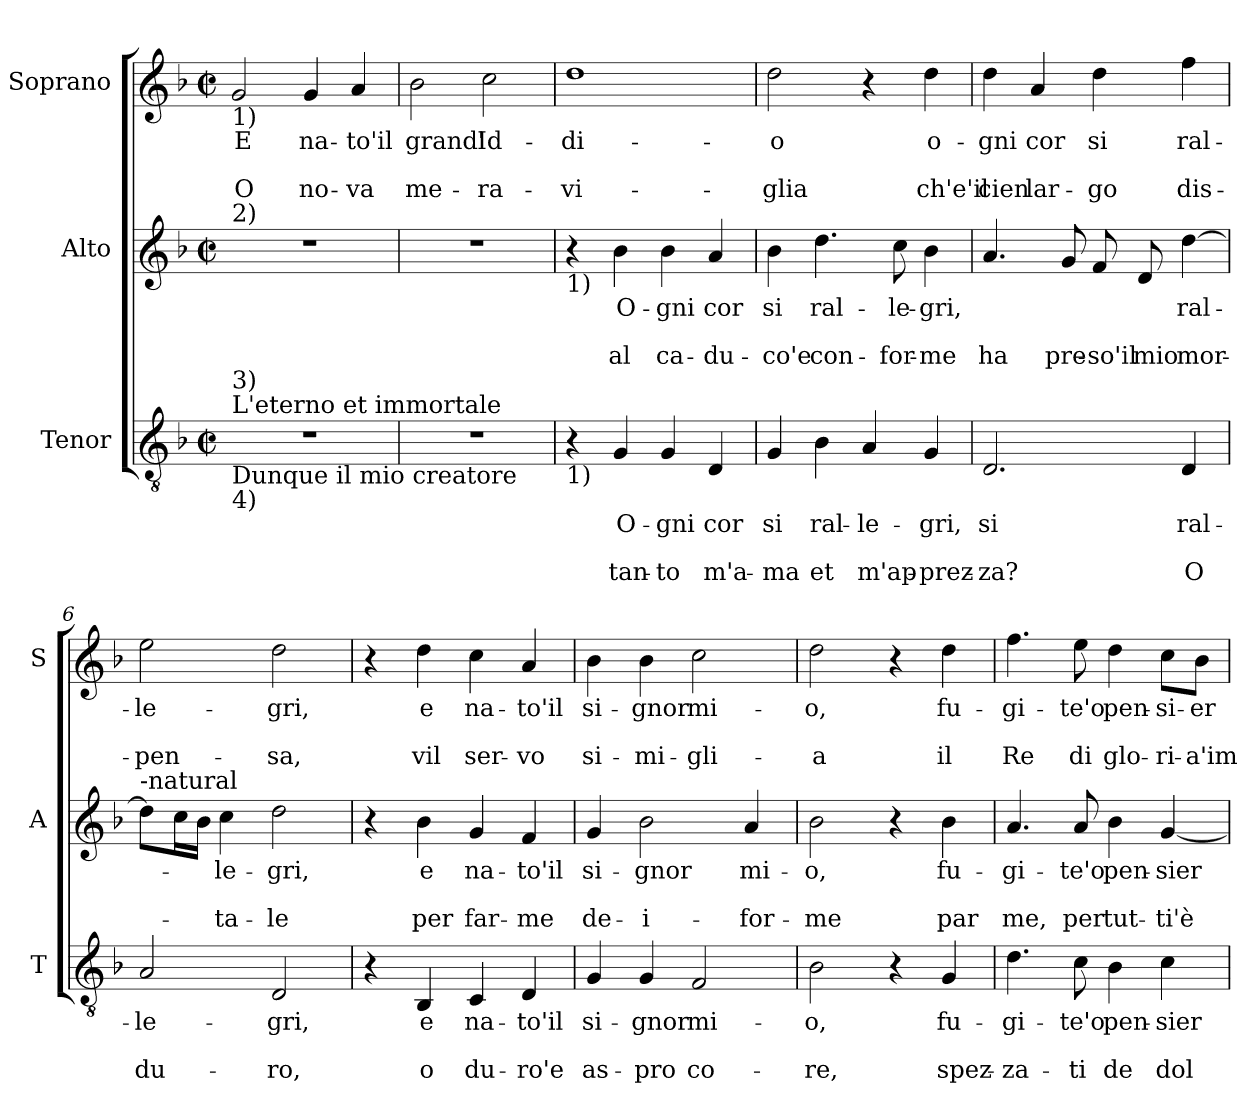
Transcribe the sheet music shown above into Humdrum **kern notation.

**kern	**text	**text	**text	**kern	**text	**text	**text	**kern	**text	**text	**text
*part3	*part3	*part3	*part3	*part2	*part2	*part2	*part2	*part1	*part1	*part1	*part1
*staff3	*staff3	*staff3	*staff3	*staff2	*staff2	*staff2	*staff2	*staff1	*staff1	*staff1	*staff1
*I"Tenor	*	*	*	*I"Alto	*	*	*	*I"Soprano	*	*	*
*I'T	*	*	*	*I'A	*	*	*	*I'S	*	*	*
*clefGv2	*	*	*	*clefG2	*	*	*	*clefG2	*	*	*
*k[b-]	*	*	*	*k[b-]	*	*	*	*k[b-]	*	*	*
*F:	*	*	*	*F:	*	*	*	*F:	*	*	*
*M2/2	*	*	*	*M2/2	*	*	*	*M2/2	*	*	*
*met(c|)	*	*	*	*met(c|)	*	*	*	*met(c|)	*	*	*
=1	=1	=1	=1	=1	=1	=1	=1	=1	=1	=1	=1
!	!	!	!	!	!	!	!	!LO:TX:b:t=1)	!	!	!
!	!	!	!	!LO:TX:a:t=2)	!	!	!	!	!	!	!
!LO:TX:a:t=L'eterno et immortale	!	!	!	!	!	!	!	!	!	!	!
!LO:TX:b:t=Dunque il mio creatore	!	!	!	!	!	!	!	!	!	!	!
!LO:TX:a:t=3)	!	!	!	!	!	!	!	!	!	!	!
!LO:TX:b:t=4)	!	!	!	!	!	!	!	!	!	!	!
!	!	!	!	!	!	!	!	!	!LO:LY:b	!	!LO:LY:b
1r	.	.	.	1r	.	.	.	2g/	E	.	O
!	!	!	!	!	!	!	!	!	!LO:LY:b	!	!LO:LY:b
.	.	.	.	.	.	.	.	4g/	na-	.	no-
!	!	!	!	!	!	!	!	!	!LO:LY:b	!	!LO:LY:b
.	.	.	.	.	.	.	.	4a/	-to'il	.	-va
=2	=2	=2	=2	=2	=2	=2	=2	=2	=2	=2	=2
!	!	!	!	!	!	!	!	!	!LO:LY:b	!	!LO:LY:b
1r	.	.	.	1r	.	.	.	2b-\	grand'	.	me-
!	!	!	!	!	!	!	!	!	!LO:LY:b	!	!LO:LY:b
.	.	.	.	.	.	.	.	2cc\	Id-	.	-ra-
=3	=3	=3	=3	=3	=3	=3	=3	=3	=3	=3	=3
!	!	!	!	!LO:TX:b:t=1)	!	!	!	!	!	!	!
!LO:TX:b:t=1)	!	!	!	!	!	!	!	!	!	!	!
!	!	!	!	!	!	!	!	!	!LO:LY:b	!	!LO:LY:b
4r	.	.	.	4r	.	.	.	1dd	-di-	.	-vi-
!	!LO:LY:b	!	!LO:LY:b	!	!LO:LY:b	!	!LO:LY:b	!	!	!	!
4G/	O-	.	tan-	4b-\	O-	.	al	.	.	.	.
!	!LO:LY:b	!	!LO:LY:b	!	!LO:LY:b	!	!LO:LY:b	!	!	!	!
4G/	-gni	.	-to	4b-\	-gni	.	ca-	.	.	.	.
!	!LO:LY:b	!	!LO:LY:b	!	!LO:LY:b	!	!LO:LY:b	!	!	!	!
4D/	cor	.	m'a-	4a/	cor	.	-du-	.	.	.	.
=4	=4	=4	=4	=4	=4	=4	=4	=4	=4	=4	=4
!	!LO:LY:b	!	!LO:LY:b	!	!LO:LY:b	!	!LO:LY:b	!	!LO:LY:b	!	!LO:LY:b
4G/	si	.	-ma	4b-\	si	.	-co'e	2dd\	-o	.	-glia
!	!LO:LY:b	!	!LO:LY:b	!	!LO:LY:b	!	!LO:LY:b	!	!	!	!
4B-\	ral-	.	et	4.dd\	ral-	.	con-	.	.	.	.
!	!LO:LY:b	!	!LO:LY:b	!	!	!	!	!	!	!	!
4A/	-le-	.	m'ap-	.	.	.	.	4r	.	.	.
!	!	!	!	!	!LO:LY:b	!	!LO:LY:b	!	!	!	!
.	.	.	.	8cc\	-le-	.	-for-	.	.	.	.
!	!LO:LY:b	!	!LO:LY:b	!	!LO:LY:b	!	!LO:LY:b	!	!LO:LY:b	!	!LO:LY:b
4G/	-gri,	.	-prez-	4b-\	-gri,	.	-me	4dd\	o-	.	ch'e'il
=5	=5	=5	=5	=5	=5	=5	=5	=5	=5	=5	=5
!	!LO:LY:b	!	!LO:LY:b	!	!	!	!LO:LY:b	!	!LO:LY:b	!	!LO:LY:b
2.D/	si	.	-za?	4.a/	.	.	ha	4dd\	-gni	.	cien
!	!	!	!	!	!	!	!	!	!LO:LY:b	!	!LO:LY:b
.	.	.	.	.	.	.	.	4a/	cor	.	lar-
!	!	!	!	!	!	!	!LO:LY:b	!	!	!	!
.	.	.	.	8g/	.	.	pre-	.	.	.	.
!	!	!	!	!	!	!	!LO:LY:b	!	!LO:LY:b	!	!LO:LY:b
.	.	.	.	8f/	.	.	-so'il	4dd\	si	.	-go
!	!	!	!	!	!	!	!LO:LY:b	!	!	!	!
.	.	.	.	8d/	.	.	mio	.	.	.	.
!	!LO:LY:b	!	!LO:LY:b	!	!LO:LY:b	!	!LO:LY:b	!	!LO:LY:b	!	!LO:LY:b
4D/	ral-	.	O	[4dd\	ral-	.	mor-	4ff\	ral-	.	dis-
!!LO:LB:g=z
=6	=6	=6	=6	=6	=6	=6	=6	=6	=6	=6	=6
!	!	!	!	!LO:TX:a:t=-natural	!	!	!	!	!	!	!
!	!LO:LY:b	!	!LO:LY:b	!	!	!	!	!	!LO:LY:b	!	!LO:LY:b
2A/	-le-	.	du-	8dd\L]	.	.	.	2ee\	-le-	.	-pen-
.	.	.	.	16cc\L	.	.	.	.	.	.	.
.	.	.	.	16b-\JJ	.	.	.	.	.	.	.
!	!	!	!	!	!LO:LY:b	!	!LO:LY:b	!	!	!	!
.	.	.	.	4cc\	-le-	.	-ta-	.	.	.	.
!	!LO:LY:b	!	!LO:LY:b	!	!LO:LY:b	!	!LO:LY:b	!	!LO:LY:b	!	!LO:LY:b
2D/	-gri,	.	-ro,	2dd\	-gri,	.	-le	2dd\	-gri,	.	-sa,
=7	=7	=7	=7	=7	=7	=7	=7	=7	=7	=7	=7
!	!	!	!	!	!	!	!	!	!	!	!LO:LY:b
4r	.	.	.	4r	.	.	.	4r	.	.	al
!	!LO:LY:b	!	!LO:LY:b	!	!LO:LY:b	!	!LO:LY:b	!	!LO:LY:b	!	!LO:LY:b
4BB-/	e	.	o	4b-\	e	.	per	4dd\	e	.	vil
!	!LO:LY:b	!	!LO:LY:b	!	!LO:LY:b	!	!LO:LY:b	!	!LO:LY:b	!	!LO:LY:b
4C/	na-	.	du-	4g/	na-	.	far-	4cc\	na-	.	ser-
!	!LO:LY:b	!	!LO:LY:b	!	!LO:LY:b	!	!LO:LY:b	!	!LO:LY:b	!	!LO:LY:b
4D/	-to'il	.	-ro'e	4f/	-to'il	.	-me	4a/	-to'il	.	-vo
=8	=8	=8	=8	=8	=8	=8	=8	=8	=8	=8	=8
!	!LO:LY:b	!	!LO:LY:b	!	!LO:LY:b	!	!LO:LY:b	!	!LO:LY:b	!	!LO:LY:b
4G/	si-	.	as-	4g/	si-	.	de-	4b-\	si-	.	si-
!	!LO:LY:b	!	!LO:LY:b	!	!LO:LY:b	!	!LO:LY:b	!	!LO:LY:b	!	!LO:LY:b
4G/	-gnor	.	-pro	2b-\	-gnor	.	-i-	4b-\	-gnor	.	-mi-
!	!LO:LY:b	!	!LO:LY:b	!	!	!	!	!	!LO:LY:b	!	!LO:LY:b
2F/	mi-	.	co-	.	.	.	.	2cc\	mi-	.	-gli-
!	!	!	!	!	!LO:LY:b	!	!LO:LY:b	!	!	!	!
.	.	.	.	4a/	mi-	.	-for-	.	.	.	.
=9	=9	=9	=9	=9	=9	=9	=9	=9	=9	=9	=9
!	!LO:LY:b	!	!LO:LY:b	!	!LO:LY:b	!	!LO:LY:b	!	!LO:LY:b	!	!LO:LY:b
2B-\	-o,	.	-re,	2b-\	-o,	.	-me	2dd\	-o,	.	-a
4r	.	.	.	4r	.	.	.	4r	.	.	.
!	!LO:LY:b	!	!LO:LY:b	!	!LO:LY:b	!	!LO:LY:b	!	!LO:LY:b	!	!LO:LY:b
4G/	fu-	.	spez-	4b-\	fu-	.	par	4dd\	fu-	.	il
=10	=10	=10	=10	=10	=10	=10	=10	=10	=10	=10	=10
!	!LO:LY:b	!	!LO:LY:b	!	!LO:LY:b	!	!LO:LY:b	!	!LO:LY:b	!	!LO:LY:b
4.d\	-gi-	.	-za-	4.a/	-gi-	.	me,	4.ff\	-gi-	.	Re
!	!LO:LY:b	!	!LO:LY:b	!	!LO:LY:b	!	!LO:LY:b	!	!LO:LY:b	!	!LO:LY:b
8c\	-te'o	.	-ti	8a/	-te'o	.	per	8ee\	-te'o	.	di
!	!LO:LY:b	!	!LO:LY:b	!	!LO:LY:b	!	!LO:LY:b	!	!LO:LY:b	!	!LO:LY:b
4B-\	pen-	.	de	4b-\	pen-	.	tut-	4dd\	pen-	.	glo-
!	!LO:LY:b	!	!LO:LY:b	!	!LO:LY:b	!	!LO:LY:b	!	!LO:LY:b	!	!LO:LY:b
4c\	-sier	.	dol-	[4g/	-sier	.	-ti'è	8cc\L	-si-	.	-ri-
!	!	!	!	!	!	!	!	!	!LO:LY:b	!	!LO:LY:b
.	.	.	.	.	.	.	.	8b-\J	-er	.	-a'im-
=	=	=	=	=	=	=	=	=	=	=	=
*-	*-	*-	*-	*-	*-	*-	*-	*-	*-	*-	*-
